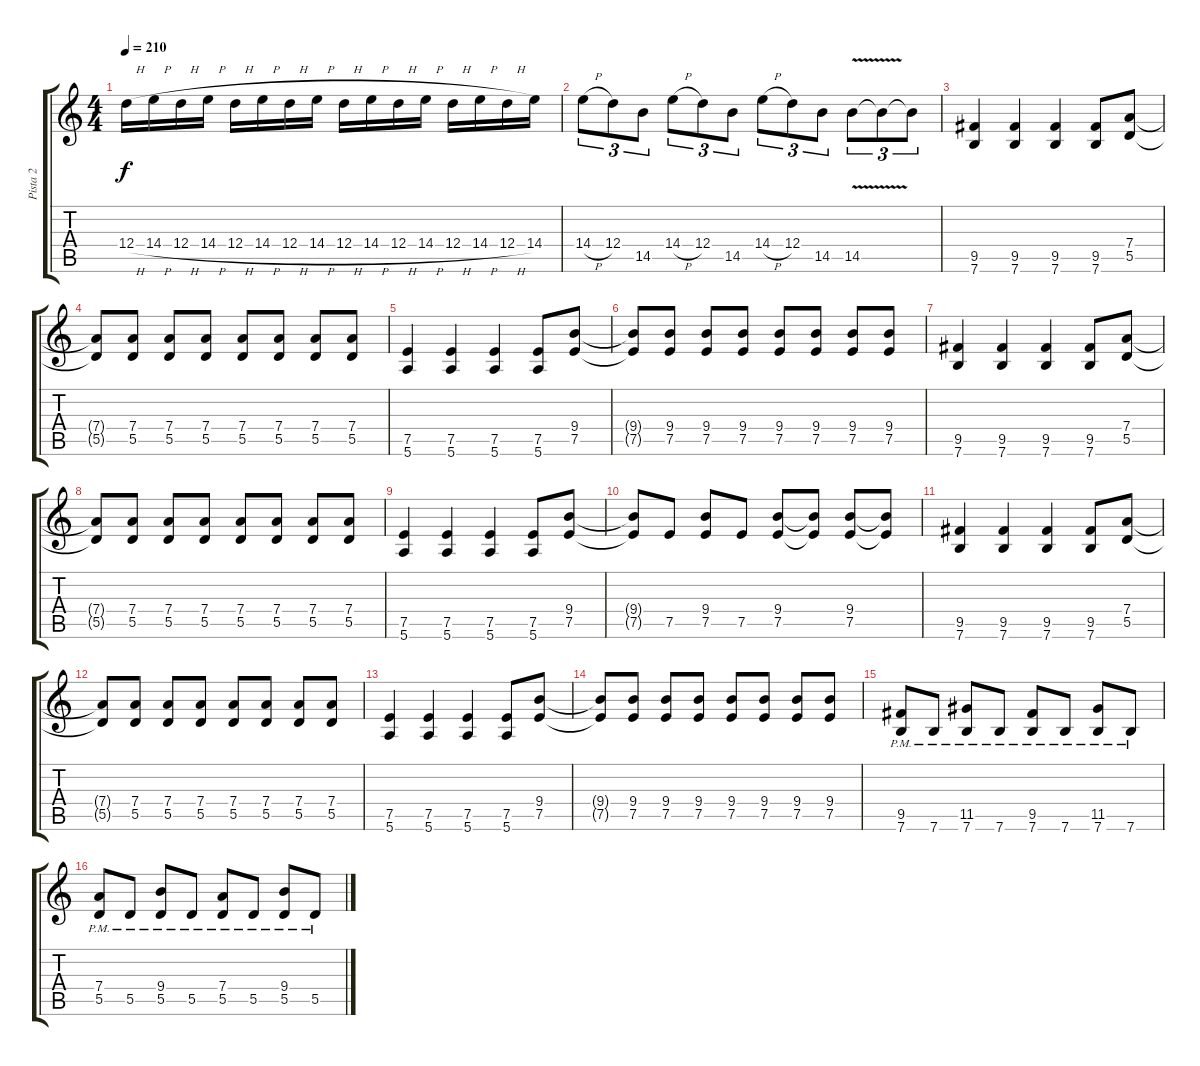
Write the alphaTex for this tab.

\track ("Pista 2" "Pista 2") {instrument distortionguitar}
\staff {score tabs}
\tuning (E4 B3 G3 D3 A2 E2) {hide}
\ts (4 4)
\tempo 210
\clef g2
\ks c
12.4{h}.16{dy f} 14.4{h}.16 12.4{h}.16 14.4{h}.16 12.4{h}.16 14.4{h}.16 12.4{h}.16 14.4{h}.16 12.4{h}.16 14.4{h}.16 12.4{h}.16 14.4{h}.16 12.4{h}.16 14.4{h}.16 12.4{h}.16 14.4.16 |
14.4{h}.8{tu (3 2)} 12.4.8{tu (3 2)} 14.5.8{tu (3 2)} 14.4{h}.8{tu (3 2)} 12.4.8{tu (3 2)} 14.5.8{tu (3 2)} 14.4{h}.8{tu (3 2)} 12.4.8{tu (3 2)} 14.5.8{tu (3 2)} 14.5{v}.8{tu (3 2)} 14.5{t}.8{tu (3 2)} 14.5{t}.8{tu (3 2)} |
(9.5 7.6).4 (9.5 7.6).4 (9.5 7.6).4 (9.5 7.6).8 (7.4 5.5).8 |
(7.4{t} 5.5{t}).8 (7.4 5.5).8 (7.4 5.5).8 (7.4 5.5).8 (7.4 5.5).8 (7.4 5.5).8 (7.4 5.5).8 (7.4 5.5).8 |
(7.5 5.6).4 (7.5 5.6).4 (7.5 5.6).4 (7.5 5.6).8 (9.4 7.5).8 |
(9.4{t} 7.5{t}).8 (9.4 7.5).8 (9.4 7.5).8 (9.4 7.5).8 (9.4 7.5).8 (9.4 7.5).8 (9.4 7.5).8 (9.4 7.5).8 |
(9.5 7.6).4 (9.5 7.6).4 (9.5 7.6).4 (9.5 7.6).8 (7.4 5.5).8 |
(7.4{t} 5.5{t}).8 (7.4 5.5).8 (7.4 5.5).8 (7.4 5.5).8 (7.4 5.5).8 (7.4 5.5).8 (7.4 5.5).8 (7.4 5.5).8 |
(7.5 5.6).4 (7.5 5.6).4 (7.5 5.6).4 (7.5 5.6).8 (9.4 7.5).8 |
(9.4{t} 7.5{t}).8 7.5.8 (9.4 7.5).8 7.5.8 (9.4 7.5).8 (9.4{t} 7.5{t}).8 (9.4 7.5).8 (9.4{t} 7.5{t}).8 |
(9.5 7.6).4 (9.5 7.6).4 (9.5 7.6).4 (9.5 7.6).8 (7.4 5.5).8 |
(7.4{t} 5.5{t}).8 (7.4 5.5).8 (7.4 5.5).8 (7.4 5.5).8 (7.4 5.5).8 (7.4 5.5).8 (7.4 5.5).8 (7.4 5.5).8 |
(7.5 5.6).4 (7.5 5.6).4 (7.5 5.6).4 (7.5 5.6).8 (9.4 7.5).8 |
(9.4{t} 7.5{t}).8 (9.4 7.5).8 (9.4 7.5).8 (9.4 7.5).8 (9.4 7.5).8 (9.4 7.5).8 (9.4 7.5).8 (9.4 7.5).8 |
(9.5{pm} 7.6{pm}).8 7.6{pm}.8 (11.5{pm} 7.6{pm}).8 7.6{pm}.8 (9.5{pm} 7.6{pm}).8 7.6{pm}.8 (11.5{pm} 7.6{pm}).8 7.6{pm}.8 |
(7.4{pm} 5.5{pm}).8 5.5{pm}.8 (9.4{pm} 5.5{pm}).8 5.5{pm}.8 (7.4{pm} 5.5{pm}).8 5.5{pm}.8 (9.4{pm} 5.5{pm}).8 5.5{pm}.8
